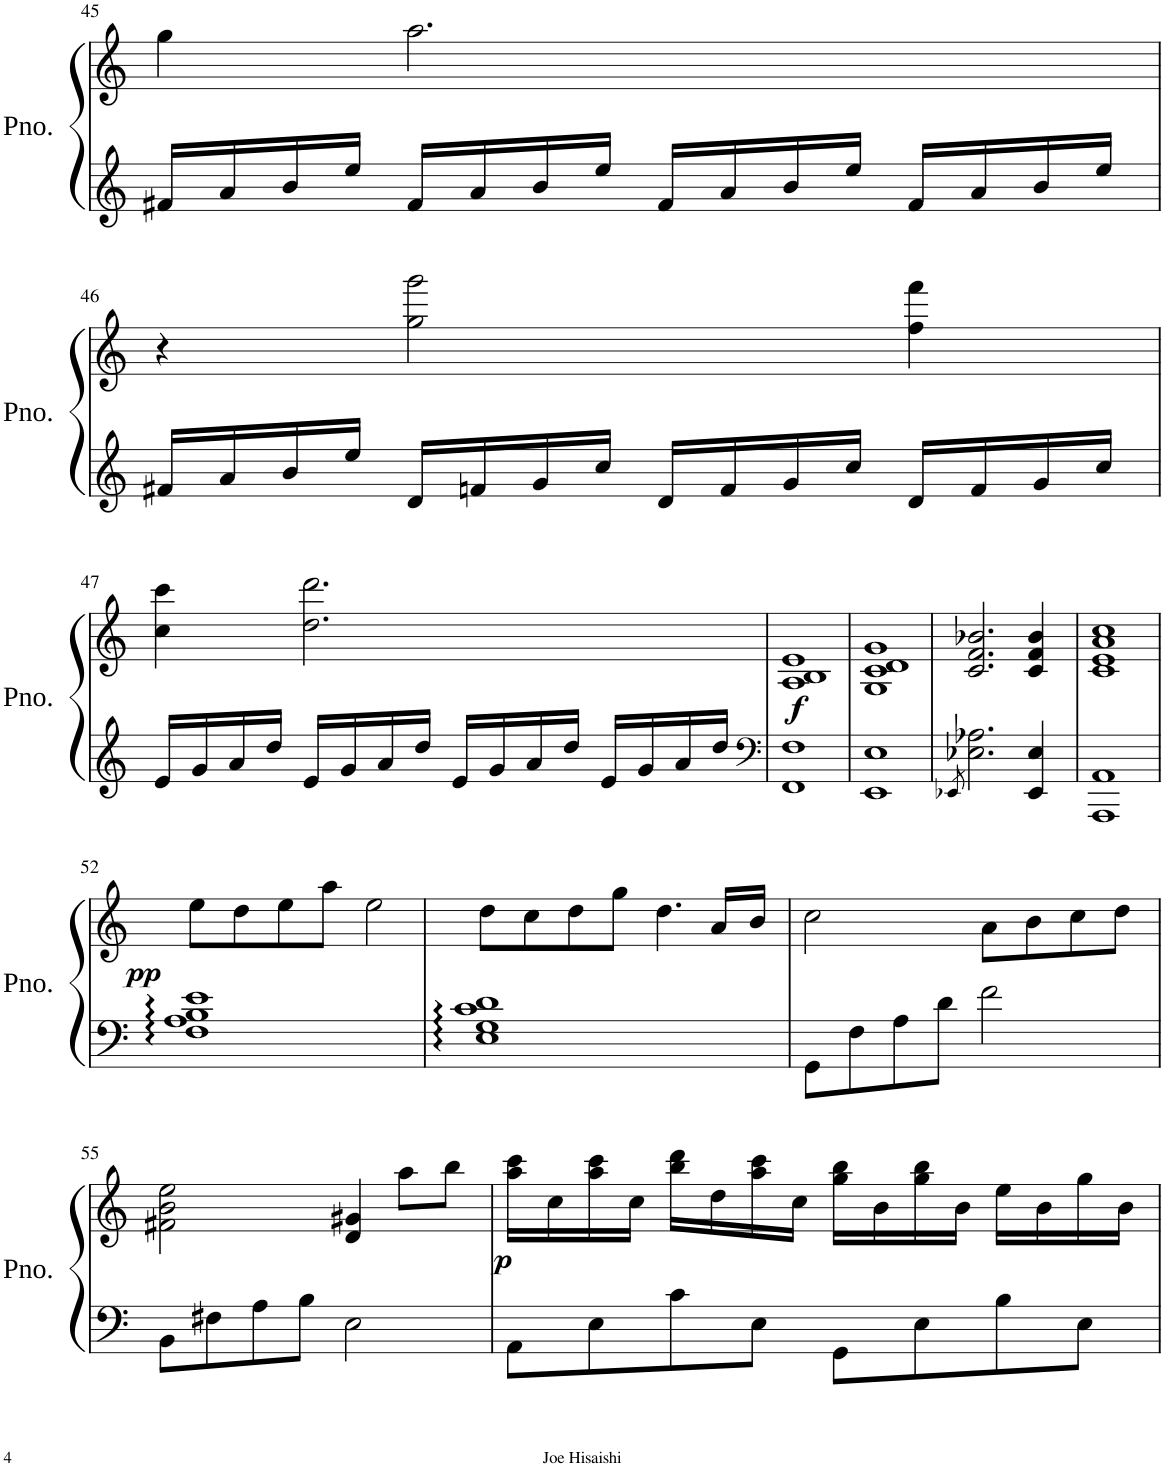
**kern	**kern	**dynam
*part1	*part1	*part1
*staff2	*staff1	*staff1/2
*I"Piano	*	*
*I'Pno.	*	*
!!LO:PB:g=z
*clefG2	*clefG2	*
*k[]	*k[]	*
*M4/4	*M4/4	*
*met(c)	*met(c)	*
=45	=45	=45
16f#X/LL	4gg\	.
16a/	.	.
16b/	.	.
16ee/JJ	.	.
16f#/LL	2.aa\	.
16a/	.	.
16b/	.	.
16ee/JJ	.	.
16f#/LL	.	.
16a/	.	.
16b/	.	.
16ee/JJ	.	.
16f#/LL	.	.
16a/	.	.
16b/	.	.
16ee/JJ	.	.
!!LO:LB:g=z
=46	=46	=46
16f#X/LL	4r	.
16a/	.	.
16b/	.	.
16ee/JJ	.	.
16d/LL	2gg\ 2ggg\	.
16fn/	.	.
16g/	.	.
16cc/JJ	.	.
16d/LL	.	.
16f/	.	.
16g/	.	.
16cc/JJ	.	.
16d/LL	4ff\ 4fff\	.
16f/	.	.
16g/	.	.
16cc/JJ	.	.
!!LO:LB:g=z
=47	=47	=47
16e/LL	4cc\ 4ccc\	.
16g/	.	.
16a/	.	.
16dd/JJ	.	.
16e/LL	2.dd\ 2.ddd\	.
16g/	.	.
16a/	.	.
16dd/JJ	.	.
16e/LL	.	.
16g/	.	.
16a/	.	.
16dd/JJ	.	.
16e/LL	.	.
16g/	.	.
16a/	.	.
16dd/JJ	.	.
=48	=48	=48
*clefF4	*	*
!	!	!LO:DY:b
1FF 1F	1A 1B 1e	f
=49	=49	=49
1EE 1E	1G 1c 1d 1g	.
=50	=50	=50
8qEE-X/	.	.
2.E-X\ 2.A-X\	2.c/ 2.f/ 2.b-X/	.
4EE-/ 4E-/	4c/ 4f/ 4b-/	.
=51	=51	=51
1AAA 1AA	1c 1e 1a 1cc	.
!!LO:LB:g=z
=52	=52	=52
!	!	!LO:DY:b
1F 1A 1B 1e	8ee\L	pp
.	8dd\	.
.	8ee\	.
.	8aa\J	.
.	2ee\	.
=53	=53	=53
1E 1G 1c 1d	8dd\L	.
.	8cc\	.
.	8dd\	.
.	8gg\J	.
.	4.dd\	.
.	16a/LL	.
.	16b/JJ	.
=54	=54	=54
8GG\L	2cc\	.
8F\	.	.
8A\	.	.
8d\J	.	.
2f\	8a\L	.
.	8b\	.
.	8cc\	.
.	8dd\J	.
!!LO:LB:g=z
=55	=55	=55
8BB\L	2f#X\ 2b\ 2ee\	.
8F#X\	.	.
8A\	.	.
8B\J	.	.
2E\	4d/ 4g#X/	.
.	8aa\L	.
.	8bb\J	.
=56	=56	=56
!	!	!LO:DY:b
8AA\L	16aa\ 16ccc\LL	p
.	16cc\	.
8E\	16aa\ 16ccc\	.
.	16cc\JJ	.
8c\	16bb\ 16ddd\LL	.
.	16dd\	.
8E\J	16aa\ 16ccc\	.
.	16cc\JJ	.
8GG\L	16gg\ 16bb\LL	.
.	16b\	.
8E\	16gg\ 16bb\	.
.	16b\JJ	.
8B\	16ee\LL	.
.	16b\	.
8E\J	16gg\	.
.	16b\JJ	.
=	=	=
*-	*-	*-
